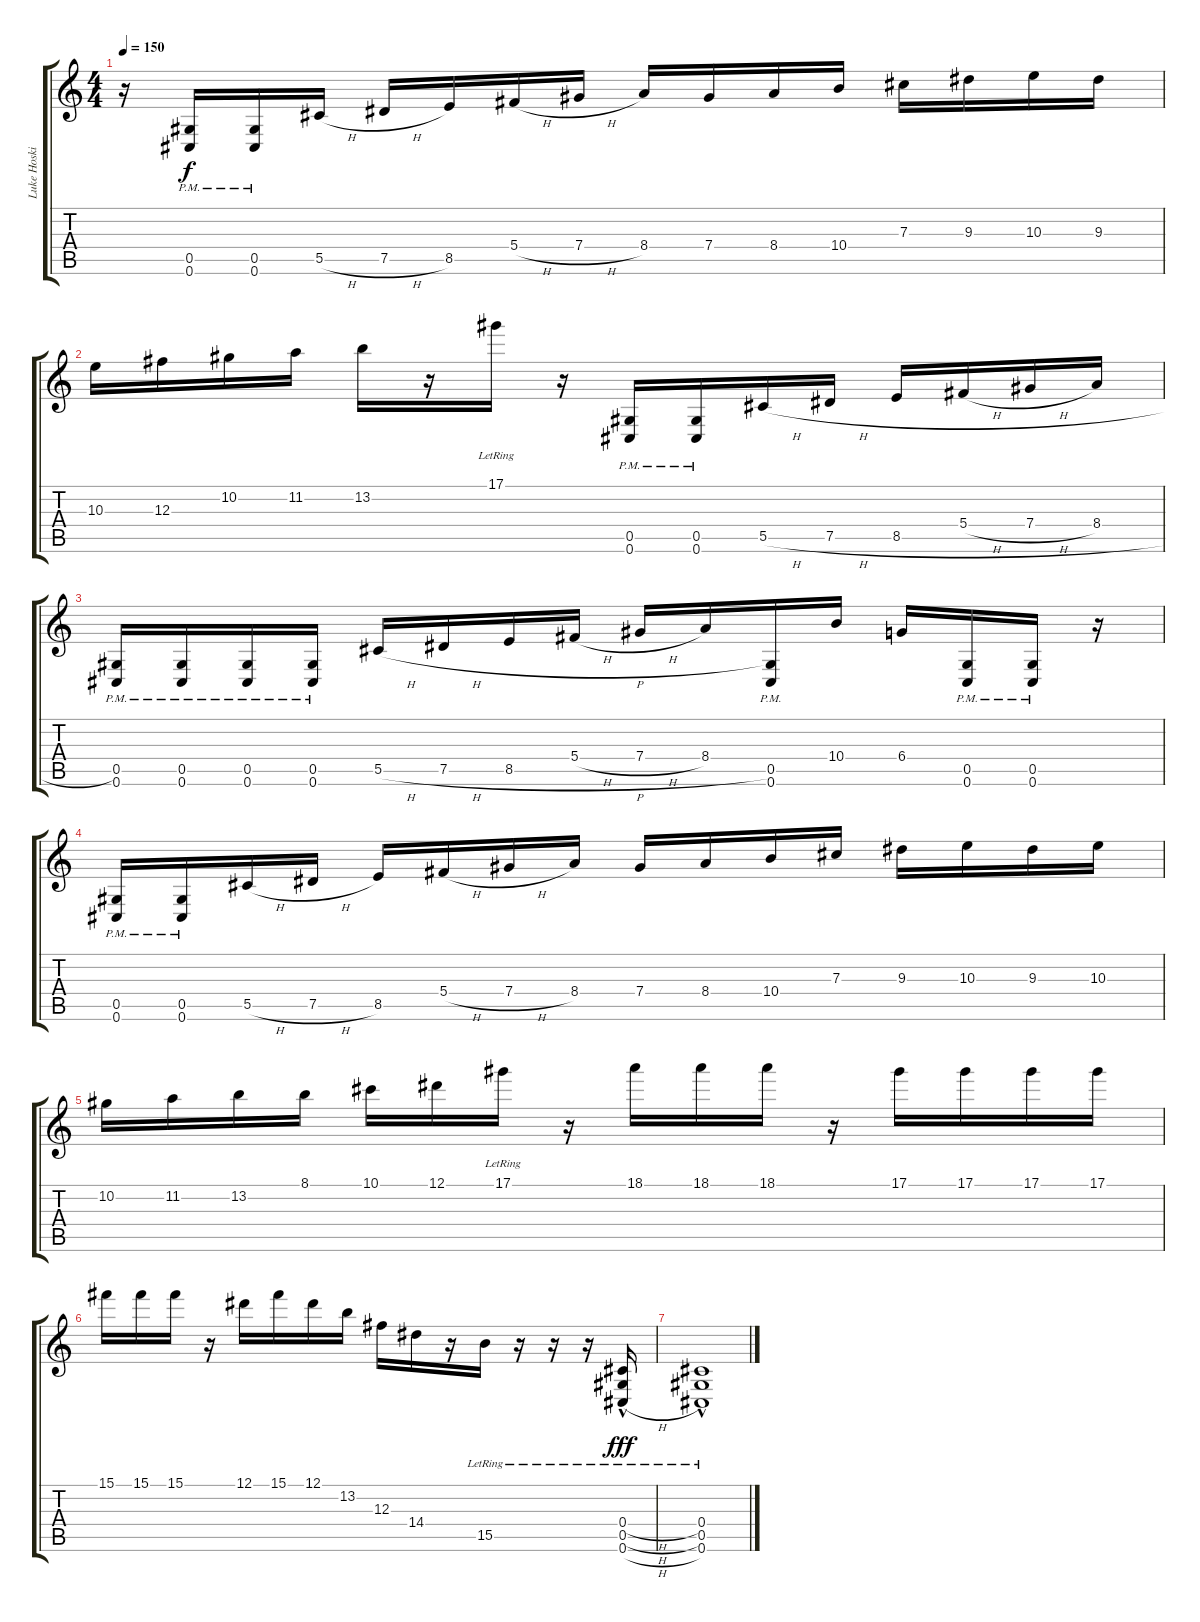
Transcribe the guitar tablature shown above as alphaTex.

\track ("Luke Hoskin" "Luke Hoski") {instrument overdrivenguitar}
\staff {score tabs}
\tuning (Eb4 Bb3 Gb3 Db3 Ab2 Db2) {hide}
\ts (4 4)
\tempo 150
\clef g2
\ks c
r.16{dy f} (0.5{pm} 0.6{pm}).16 (0.5{pm} 0.6{pm}).16 5.5{h}.16 7.5{h}.16 8.5.16 5.4{h}.16 7.4{h}.16 8.4.16 7.4.16 8.4.16 10.4.16 7.3.16 9.3.16 10.3.16 9.3.16 |
10.3.16 12.3.16 10.2.16 11.2.16 13.2.16 r.16 17.1{lr}.16 r.16 (0.5{pm} 0.6{pm}).16 (0.5{pm} 0.6{pm}).16 5.5{h}.16 7.5{h}.16 8.5{h}.16 5.4{h}.16 7.4{h}.16 8.4.16 |
(0.5{pm} 0.6{pm}).16 (0.5{pm} 0.6{pm}).16 (0.5{pm} 0.6{pm}).16 (0.5{pm} 0.6{pm}).16 5.5{h}.16 7.5{h}.16 8.5{h}.16 5.4{h}.16 7.4{h}.16 8.4.16 (0.5{pm} 0.6{pm}).16 10.4.16 6.4.16 (0.5{pm} 0.6{pm}).16 (0.5{pm} 0.6{pm}).16 r.16 |
(0.5{pm} 0.6{pm}).16 (0.5{pm} 0.6{pm}).16 5.5{h}.16 7.5{h}.16 8.5.16 5.4{h}.16 7.4{h}.16 8.4.16 7.4.16 8.4.16 10.4.16 7.3.16 9.3.16 10.3.16 9.3.16 10.3.16 |
10.2.16 11.2.16 13.2.16 8.1.16 10.1.16 12.1.16 17.1{lr}.16 r.16 18.1.16 18.1.16 18.1.16 r.16 17.1.16 17.1.16 17.1.16 17.1.16 |
15.1.16 15.1.16 15.1.16 r.16 12.1.16 15.1.16 12.1.16 13.2.16 12.3.16 14.4.16 r.16 15.5{lr}.16 r.16 r.16 r.16 (0.4{h hac lr} 0.5{h hac lr} 0.6{h hac lr}).16{dy fff} |
(0.4{hac lr} 0.5{hac} 0.6{hac}).1
